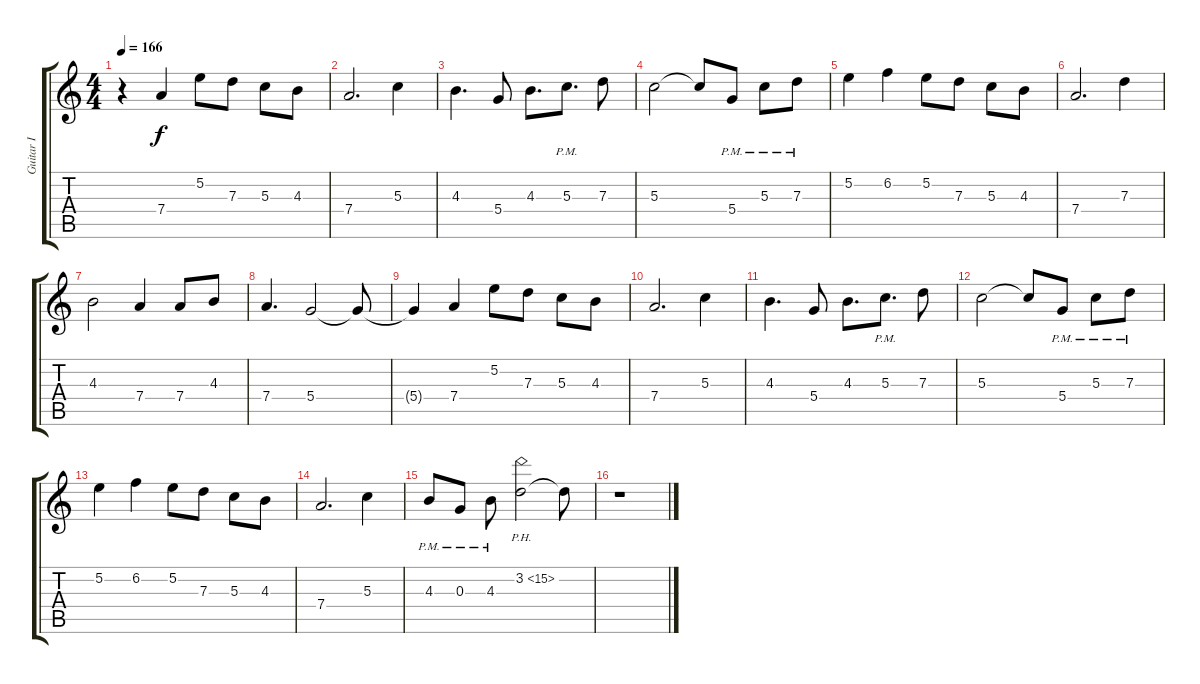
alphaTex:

\track ("Guitar I" "Guitar I") {instrument overdrivenguitar}
\staff {score tabs}
\tuning (E4 B3 G3 D3 A2 E2) {hide}
\ts (4 4)
\tempo 166
\clef g2
\ks c
r.4{dy f} 7.4.4 5.2.8 7.3.8 5.3.8 4.3.8 |
7.4.2{d} 5.3.4 |
4.3.4{d} 5.4.8 4.3.8{d} 5.3{pm}.8{d} 7.3.8 |
5.3.2 5.3{t}.8 5.4{pm}.8 5.3{pm}.8 7.3{pm}.8 |
5.2.4 6.2.4 5.2.8 7.3.8 5.3.8 4.3.8 |
7.4.2{d} 7.3.4 |
4.3.2 7.4.4 7.4.8 4.3.8 |
7.4.4{d} 5.4.2 5.4{t}.8 |
5.4{t}.4 7.4.4 5.2.8 7.3.8 5.3.8 4.3.8 |
7.4.2{d} 5.3.4 |
4.3.4{d} 5.4.8 4.3.8{d} 5.3{pm}.8{d} 7.3.8 |
5.3.2 5.3{t}.8 5.4{pm}.8 5.3{pm}.8 7.3{pm}.8 |
5.2.4 6.2.4 5.2.8 7.3.8 5.3.8 4.3.8 |
7.4.2{d} 5.3.4 |
4.3{pm}.8 0.3{pm}.8 4.3{pm}.8 3.2{ph 12}.2 3.2{t}.8 |
r.1
